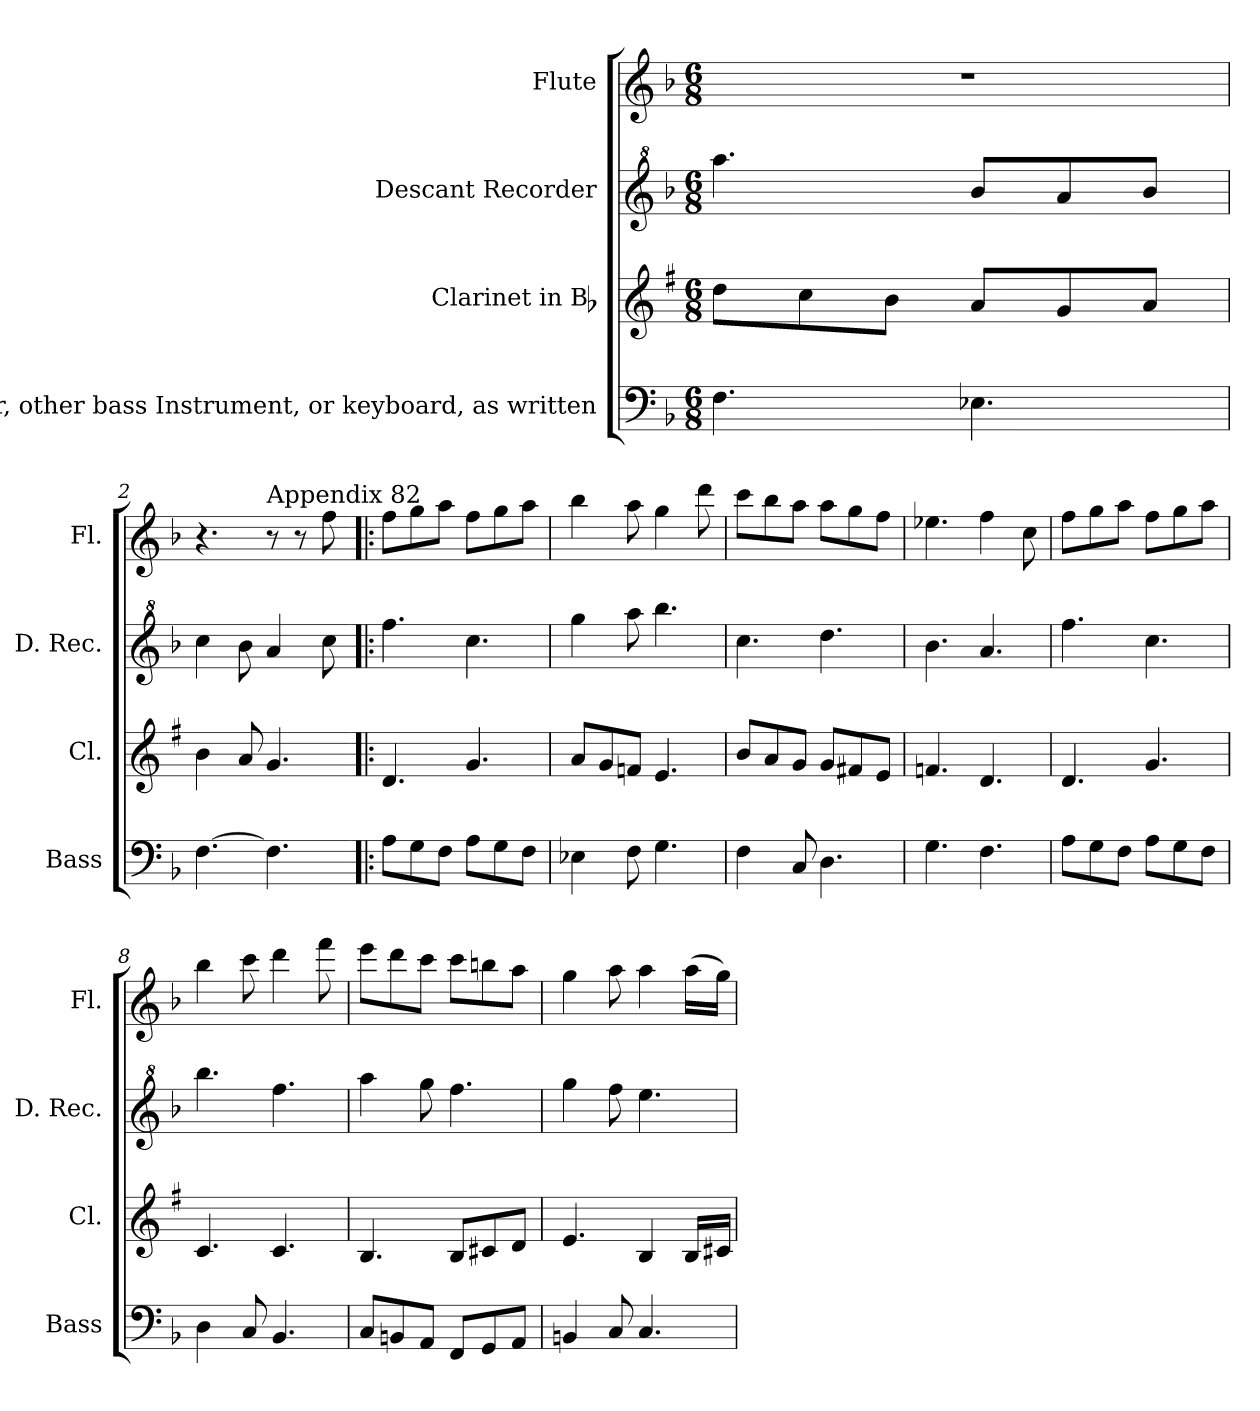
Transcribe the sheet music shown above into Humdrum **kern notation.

**kern	**kern	**kern	**kern
*part4	*part3	*part2	*part1
*staff4	*staff3	*staff2	*staff1
*I"Bass guitar, other bass Instrument, or keyboard, as written	*I"Clarinet in Bb	*I"Descant Recorder	*I"Flute
*I'Bass	*I'Cl.	*I'D. Rec.	*I'Fl.
!!LO:PB:g=z
*clefF4	*clefG2	*clefG^2	*clefG2
*ITrd7c12	*ITrd1c2	*ITrd-7c-12	*
*k[b-]	*k[b-]	*k[b-]	*k[b-]
*F:	*F:	*F:	*F:
*M6/8	*M6/8	*M6/8	*M6/8
*MM168	*MM168	*MM168	*MM168
=1	=1	=1	=1
!	!	!	!LO:N:vis=1
4.FFi\	8cci\L	4.aaaai\	2.r
.	8b-i\	.	.
.	8ai\J	.	.
4.EE-Xi\	8gi/L	8bbb-i/L	.
.	8fi/	8aaai/	.
.	8gi/J	8bbb-i/J	.
=2	=2	=2	=2
[4.FFi\	4ai\	4cccci\	4.r
.	8gi/	8bbb-i\	.
!	!	!	!LO:TX:a:t=Appendix 82
4.FFi\]	4.fi/	4aaai/	8r
.	.	.	8r
.	.	8cccci\	8ffi\
=3!|:	=3!|:	=3!|:	=3!|:
8AAi\L	4.ci/	4.ffffi\	8ffi\L
8GGi\	.	.	8ggi\
8FFi\J	.	.	8aai\J
8AAi\L	4.fi/	4.cccci\	8ffi\L
8GGi\	.	.	8ggi\
8FFi\J	.	.	8aai\J
=4	=4	=4	=4
4EE-Xi\	8gi/L	4ggggi\	4bb-i\
.	8fi/	.	.
8FFi\	8e-Xi/J	8aaaai\	8aai\
4.GGi\	4.di/	4.bbbb-i\	4ggi\
.	.	.	8dddi\
=5	=5	=5	=5
4FFi\	8ai/L	4.cccci\	8ccci\L
.	8gi/	.	8bb-i\
8CCi/	8fi/J	.	8aai\J
4.DDi\	8fi/L	4.ddddi\	8aai\L
.	8eni/	.	8ggi\
.	8di/J	.	8ffi\J
=6	=6	=6	=6
4.GGi\	4.e-Xi/	4.bbb-i\	4.ee-Xi\
4.FFi\	4.ci/	4.aaai/	4ffi\
.	.	.	8cci\
!!LO:LB:g=z
=7	=7	=7	=7
8AAi\L	4.ci/	4.ffffi\	8ffi\L
8GGi\	.	.	8ggi\
8FFi\J	.	.	8aai\J
8AAi\L	4.fi/	4.cccci\	8ffi\L
8GGi\	.	.	8ggi\
8FFi\J	.	.	8aai\J
=8	=8	=8	=8
4DDi\	4.B-i/	4.bbbb-i\	4bb-i\
8CCi/	.	.	8ccci\
4.BBB-i/	4.B-i/	4.ffffi\	4dddi\
.	.	.	8fffi\
=9	=9	=9	=9
8CCi/L	4.Ai/	4aaaai\	8eeei\L
8BBBni/	.	.	8dddi\
8AAAi/J	.	8ggggi\	8ccci\J
8FFFi/L	8Ai/L	4.ffffi\	8ccci\L
8GGGi/	8Bni/	.	8bbni\
8AAAi/J	8ci/J	.	8aai\J
=10	=10	=10	=10
4BBBni/	4.di/	4ggggi\	4ggi\
8CCi/	.	8ffffi\	8aai\
4.CCi/	4Ai/	4.eeeei\	4aai\
.	16Ai/LL	.	(16aai\LL
.	16Bni/JJ	.	16ggi\JJ)
=	=	=	=
*-	*-	*-	*-
